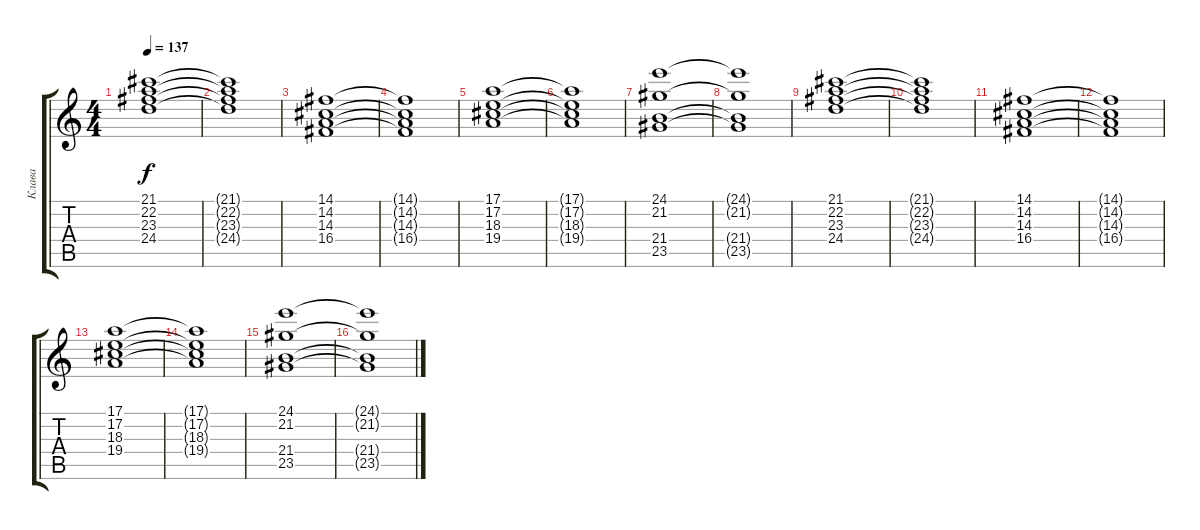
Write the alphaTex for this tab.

\track ("Клава" "Клава") {instrument stringensemble1}
\staff {score tabs}
\tuning (E4 B3 G3 D3 A2 E2) {hide}
\ts (4 4)
\tempo 137
\clef g2
\ks c
(21.1 22.2 23.3 24.4).1{dy f} |
(21.1{t} 22.2{t} 23.3{t} 24.4{t}).1 |
(14.1 14.2 14.3 16.4).1 |
(14.1{t} 14.2{t} 14.3{t} 16.4{t}).1 |
(17.1 17.2 18.3 19.4).1 |
(17.1{t} 17.2{t} 18.3{t} 19.4{t}).1 |
(24.1 21.2 21.4 23.5).1 |
(24.1{t} 21.2{t} 21.4{t} 23.5{t}).1 |
(21.1 22.2 23.3 24.4).1 |
(21.1{t} 22.2{t} 23.3{t} 24.4{t}).1 |
(14.1 14.2 14.3 16.4).1 |
(14.1{t} 14.2{t} 14.3{t} 16.4{t}).1 |
(17.1 17.2 18.3 19.4).1 |
(17.1{t} 17.2{t} 18.3{t} 19.4{t}).1 |
(24.1 21.2 21.4 23.5).1 |
(24.1{t} 21.2{t} 21.4{t} 23.5{t}).1
